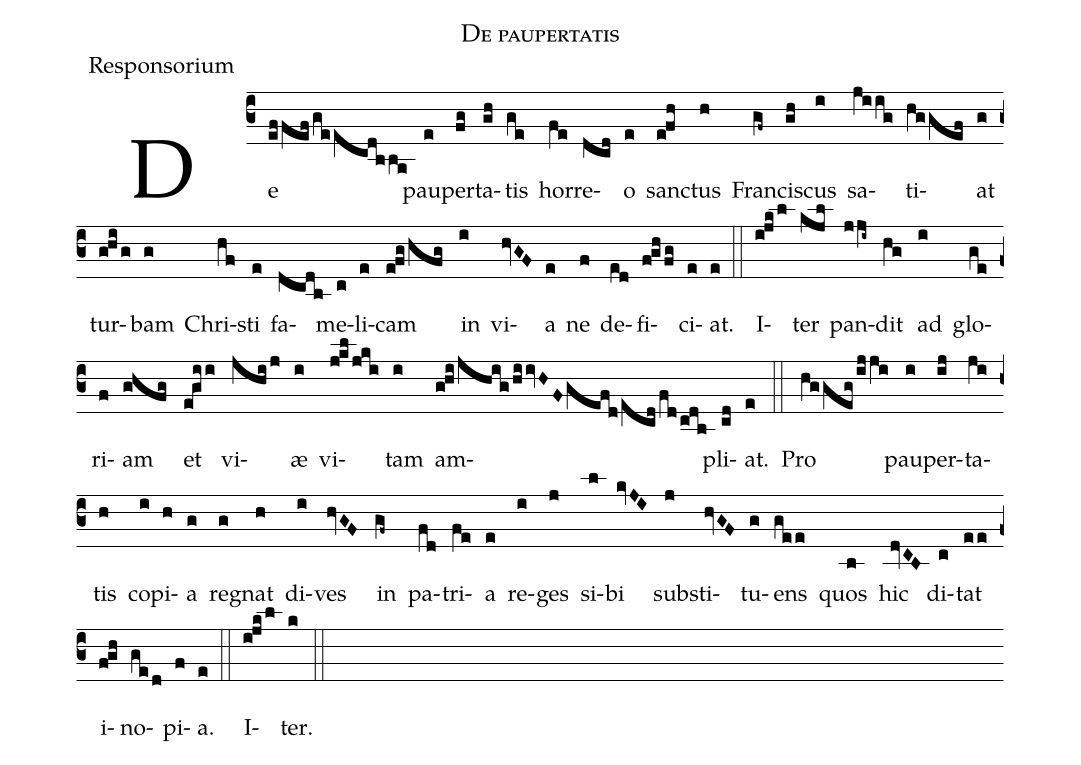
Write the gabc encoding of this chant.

name:De paupertatis;
office-part:Responsorium;
%%
(c3)De(effefgeecdbba) pau(e)per(fg)ta(gh)tis(ge) hor(fe)re(dcd)o(e) san(efh)ctus(h) Fran(gf~)ci(gh)scus(i) sa(jiig)ti(hggef)at(g) tur(ghig)bam(g) Chri(hf)sti(e) fa(dcdb)me(c)li(e)cam(efghfg) in(i) vi(hvGF)a(e) ne(f) de(ed)fi(fghfg)ci(e)at.(e) (::)

I(ijkl)ter(kjl) pan(jji~)dit(hg) ad(i) glo(ge)ri(f)am(ghfg) et(egii) vi(jhij)æ(i) vi(jkljki)tam(i) am(ghijhighiivHFgefdecdfdcdb)pli(cd)at.(e) (::)

Pro(hggegijji) pau(i)per(ij)ta(ji)tis(h) co(i)pi(h)a(g) re(g)gnat(h) di(i)ves(hvGF) in(gf~) pa(fd)tri(fe)a(e) re(i)ges(j) si(l)bi(kvJI) sub(j)sti(hvGF)tu(g)ens(gee) quos(b) hic(dvCB) di(c)tat(ee) i(fgh)no(ged)pi(f)a.(e) (::)

I(ijkl)ter.(k) (::)
